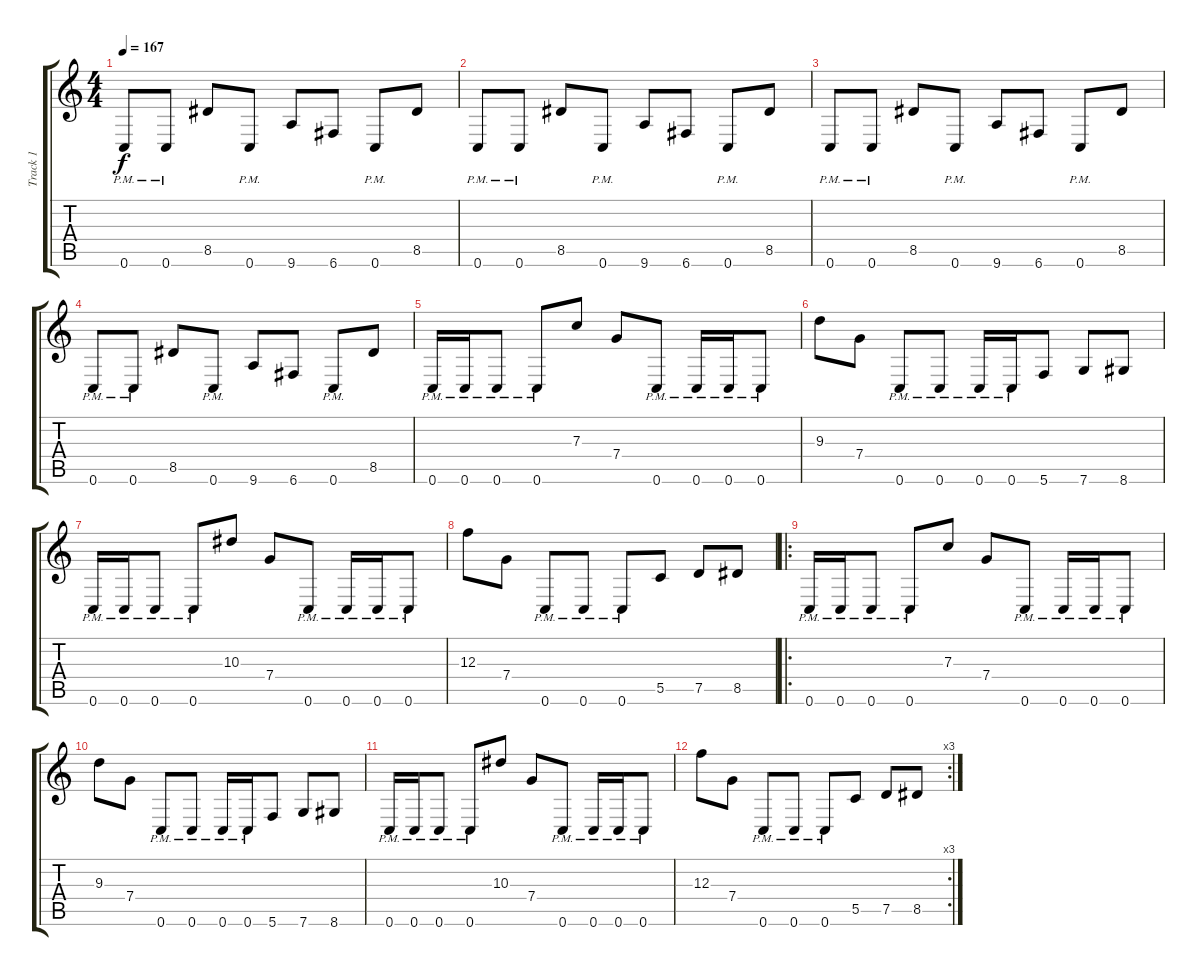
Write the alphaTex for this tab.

\track ("Track 1" "Track 1") {instrument distortionguitar}
\staff {score tabs}
\tuning (D4 A3 F3 C3 G2 C2) {hide}
\ts (4 4)
\tempo 167
\clef g2
\ks c
0.6{pm}.8{dy f} 0.6{pm}.8 8.5.8 0.6{pm}.8 9.6.8 6.6.8 0.6{pm}.8 8.5.8 |
0.6{pm}.8 0.6{pm}.8 8.5.8 0.6{pm}.8 9.6.8 6.6.8 0.6{pm}.8 8.5.8 |
0.6{pm}.8 0.6{pm}.8 8.5.8 0.6{pm}.8 9.6.8 6.6.8 0.6{pm}.8 8.5.8 |
0.6{pm}.8 0.6{pm}.8 8.5.8 0.6{pm}.8 9.6.8 6.6.8 0.6{pm}.8 8.5.8 |
0.6{pm}.16 0.6{pm}.16 0.6{pm}.8 0.6{pm}.8 7.3.8 7.4.8 0.6{pm}.8 0.6{pm}.16 0.6{pm}.16 0.6{pm}.8 |
9.3.8 7.4.8 0.6{pm}.8 0.6{pm}.8 0.6{pm}.16 0.6{pm}.16 5.6.8 7.6.8 8.6.8 |
0.6{pm}.16 0.6{pm}.16 0.6{pm}.8 0.6{pm}.8 10.3.8 7.4.8 0.6{pm}.8 0.6{pm}.16 0.6{pm}.16 0.6{pm}.8 |
12.3.8 7.4.8 0.6{pm}.8 0.6{pm}.8 0.6{pm}.8 5.5.8 7.5.8 8.5.8 |
\ro
0.6{pm}.16 0.6{pm}.16 0.6{pm}.8 0.6{pm}.8 7.3.8 7.4.8 0.6{pm}.8 0.6{pm}.16 0.6{pm}.16 0.6{pm}.8 |
9.3.8 7.4.8 0.6{pm}.8 0.6{pm}.8 0.6{pm}.16 0.6{pm}.16 5.6.8 7.6.8 8.6.8 |
0.6{pm}.16 0.6{pm}.16 0.6{pm}.8 0.6{pm}.8 10.3.8 7.4.8 0.6{pm}.8 0.6{pm}.16 0.6{pm}.16 0.6{pm}.8 |
\rc 3
12.3.8 7.4.8 0.6{pm}.8 0.6{pm}.8 0.6{pm}.8 5.5.8 7.5.8 8.5.8
